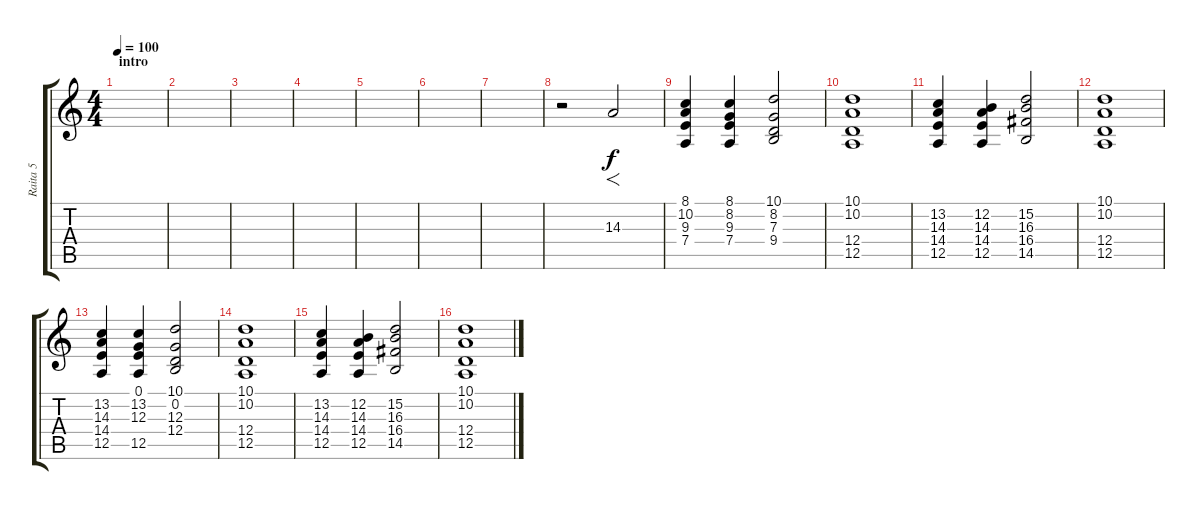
\track ("Raita 5" "Raita 5") {instrument pad4choir}
\staff {score tabs}
\tuning (E4 B3 G3 D3 A2 E2) {hide}
\ts (4 4)
\section ("" "intro")
\tempo 100
\clef g2
\ks c
|
|
|
|
|
|
|
r.2 14.3.2{f} |
(8.1 10.2 9.3 7.4).4 (8.1 8.2 9.3 7.4).4 (10.1 8.2 7.3 9.4).2 |
(10.1 10.2 12.4 12.5).1 |
(13.2 14.3 14.4 12.5).4 (12.2 14.3 14.4 12.5).4 (15.2 16.3 16.4 14.5).2 |
(10.1 10.2 12.4 12.5).1 |
(13.2 14.3 14.4 12.5).4 (0.1 13.2 12.3 12.5).4 (10.1 0.2 12.3 12.4).2 |
(10.1 10.2 12.4 12.5).1 |
(13.2 14.3 14.4 12.5).4 (12.2 14.3 14.4 12.5).4 (15.2 16.3 16.4 14.5).2 |
(10.1 10.2 12.4 12.5).1
